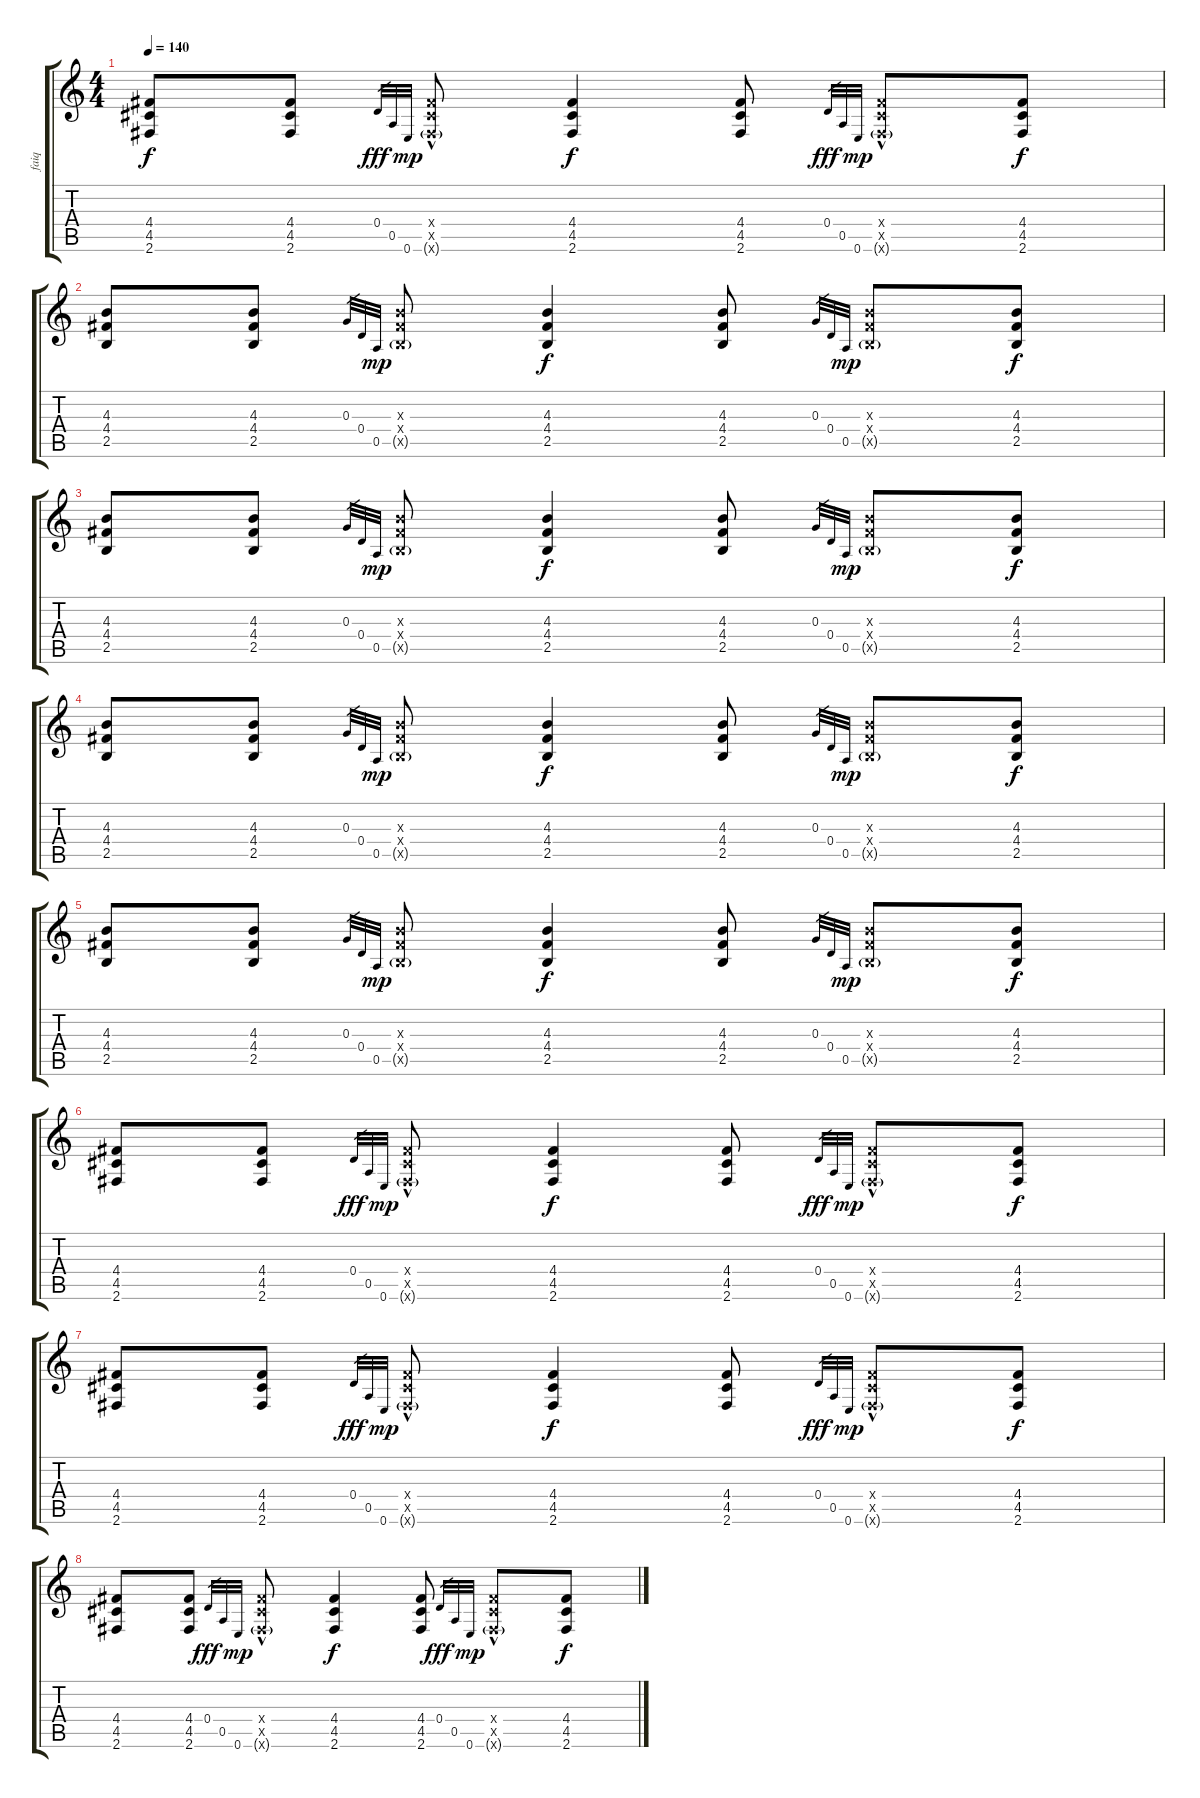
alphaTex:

\track ("faiq" "faiq") {instrument overdrivenguitar}
\staff {score tabs}
\tuning (E4 B3 G3 D3 A2 E2) {hide}
\ts (4 4)
\tempo 140
\clef g2
\ks c
(4.4 4.5 2.6).8{dy f} (4.4 4.5 2.6).8 0.4.32{gr dy fff} 0.5.32{gr} 0.6.32{gr dy mp} (4.4{hac x} 4.5{hac x} 2.6{g x}).8 (4.4 4.5 2.6).4{dy f} (4.4 4.5 2.6).8 0.4.32{gr dy fff} 0.5.32{gr} 0.6.32{gr dy mp} (4.4{hac x} 4.5{hac x} 2.6{g x}).8 (4.4 4.5 2.6).8{dy f} |
(4.3 4.4 2.5).8 (4.3 4.4 2.5).8 0.3.32{gr} 0.4.32{gr} 0.5.32{gr dy mp} (4.3{x} 4.4{x} 2.5{g x}).8 (4.3 4.4 2.5).4{dy f} (4.3 4.4 2.5).8 0.3.32{gr} 0.4.32{gr} 0.5.32{gr dy mp} (4.3{x} 4.4{x} 2.5{g x}).8 (4.3 4.4 2.5).8{dy f} |
(4.3 4.4 2.5).8 (4.3 4.4 2.5).8 0.3.32{gr} 0.4.32{gr} 0.5.32{gr dy mp} (4.3{x} 4.4{x} 2.5{g x}).8 (4.3 4.4 2.5).4{dy f} (4.3 4.4 2.5).8 0.3.32{gr} 0.4.32{gr} 0.5.32{gr dy mp} (4.3{x} 4.4{x} 2.5{g x}).8 (4.3 4.4 2.5).8{dy f} |
(4.3 4.4 2.5).8 (4.3 4.4 2.5).8 0.3.32{gr} 0.4.32{gr} 0.5.32{gr dy mp} (4.3{x} 4.4{x} 2.5{g x}).8 (4.3 4.4 2.5).4{dy f} (4.3 4.4 2.5).8 0.3.32{gr} 0.4.32{gr} 0.5.32{gr dy mp} (4.3{x} 4.4{x} 2.5{g x}).8 (4.3 4.4 2.5).8{dy f} |
(4.3 4.4 2.5).8 (4.3 4.4 2.5).8 0.3.32{gr} 0.4.32{gr} 0.5.32{gr dy mp} (4.3{x} 4.4{x} 2.5{g x}).8 (4.3 4.4 2.5).4{dy f} (4.3 4.4 2.5).8 0.3.32{gr} 0.4.32{gr} 0.5.32{gr dy mp} (4.3{x} 4.4{x} 2.5{g x}).8 (4.3 4.4 2.5).8{dy f} |
(4.4 4.5 2.6).8 (4.4 4.5 2.6).8 0.4.32{gr dy fff} 0.5.32{gr} 0.6.32{gr dy mp} (4.4{hac x} 4.5{hac x} 2.6{g x}).8 (4.4 4.5 2.6).4{dy f} (4.4 4.5 2.6).8 0.4.32{gr dy fff} 0.5.32{gr} 0.6.32{gr dy mp} (4.4{hac x} 4.5{hac x} 2.6{g x}).8 (4.4 4.5 2.6).8{dy f} |
(4.4 4.5 2.6).8 (4.4 4.5 2.6).8 0.4.32{gr dy fff} 0.5.32{gr} 0.6.32{gr dy mp} (4.4{hac x} 4.5{hac x} 2.6{g x}).8 (4.4 4.5 2.6).4{dy f} (4.4 4.5 2.6).8 0.4.32{gr dy fff} 0.5.32{gr} 0.6.32{gr dy mp} (4.4{hac x} 4.5{hac x} 2.6{g x}).8 (4.4 4.5 2.6).8{dy f} |
(4.4 4.5 2.6).8 (4.4 4.5 2.6).8 0.4.32{gr dy fff} 0.5.32{gr} 0.6.32{gr dy mp} (4.4{hac x} 4.5{hac x} 2.6{g x}).8 (4.4 4.5 2.6).4{dy f} (4.4 4.5 2.6).8 0.4.32{gr dy fff} 0.5.32{gr} 0.6.32{gr dy mp} (4.4{hac x} 4.5{hac x} 2.6{g x}).8 (4.4 4.5 2.6).8{dy f}
